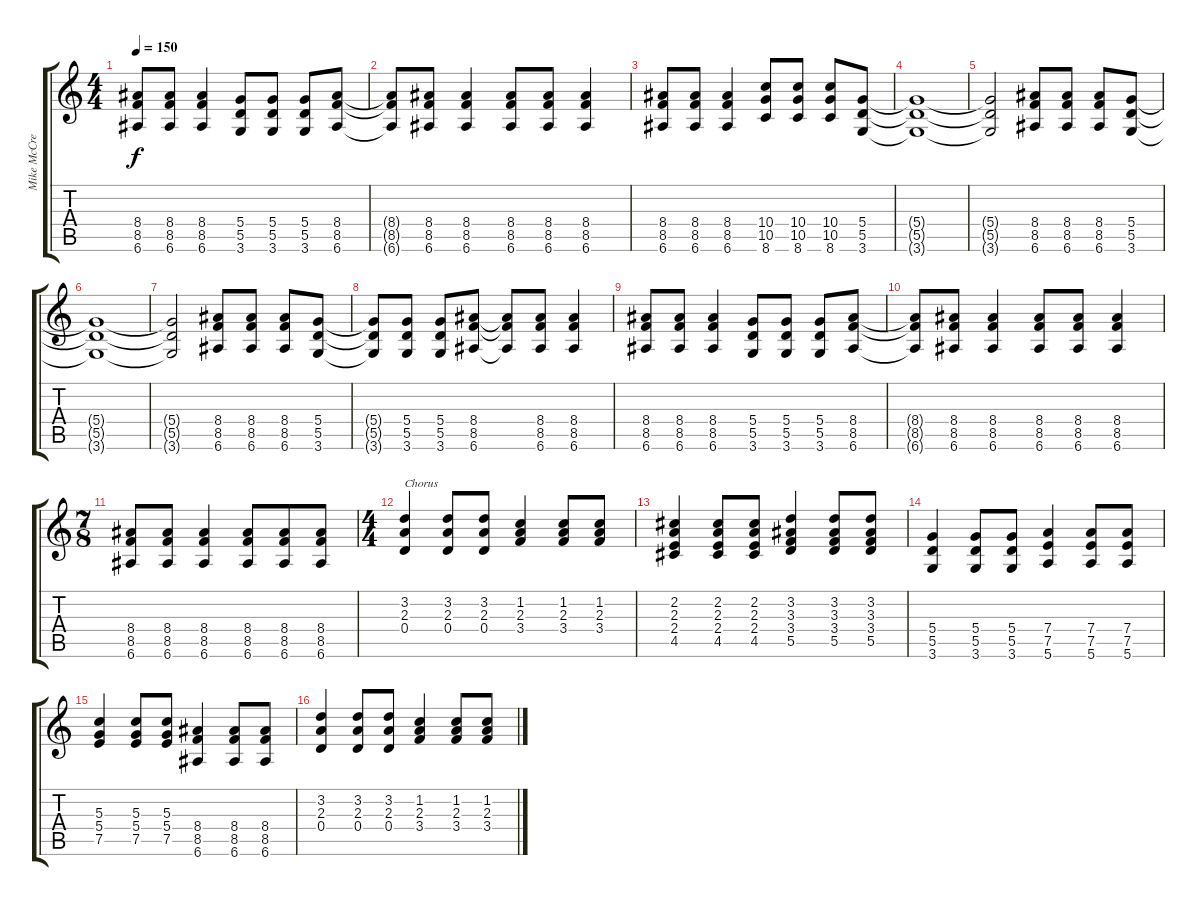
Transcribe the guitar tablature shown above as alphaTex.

\track ("Mike McCready" "Mike McCre") {instrument distortionguitar}
\staff {score tabs}
\tuning (E4 B3 G3 D3 A2 E2) {hide}
\ts (4 4)
\tempo 150
\clef g2
\ks c
(8.4 8.5 6.6).8{dy f} (8.4 8.5 6.6).8 (8.4 8.5 6.6).4 (5.4 5.5 3.6).8 (5.4 5.5 3.6).8 (5.4 5.5 3.6).8 (8.4 8.5 6.6).8 |
(8.4{t} 8.5{t} 6.6{t}).8 (8.4 8.5 6.6).8 (8.4 8.5 6.6).4 (8.4 8.5 6.6).8 (8.4 8.5 6.6).8 (8.4 8.5 6.6).4 |
(8.4 8.5 6.6).8 (8.4 8.5 6.6).8 (8.4 8.5 6.6).4 (10.4 10.5 8.6).8 (10.4 10.5 8.6).8 (10.4 10.5 8.6).8 (5.4 5.5 3.6).8 |
(5.4{t} 5.5{t} 3.6{t}).1 |
(5.4{t} 5.5{t} 3.6{t}).2 (8.4 8.5 6.6).8 (8.4 8.5 6.6).8 (8.4 8.5 6.6).8 (5.4 5.5 3.6).8 |
(5.4{t} 5.5{t} 3.6{t}).1 |
(5.4{t} 5.5{t} 3.6{t}).2 (8.4 8.5 6.6).8 (8.4 8.5 6.6).8 (8.4 8.5 6.6).8 (5.4 5.5 3.6).8 |
(5.4{t} 5.5{t} 3.6{t}).8 (5.4 5.5 3.6).8 (5.4 5.5 3.6).8 (8.4 8.5 6.6).8 (8.4{t} 8.5{t} 6.6{t}).8 (8.4 8.5 6.6).8 (8.4 8.5 6.6).4 |
(8.4 8.5 6.6).8 (8.4 8.5 6.6).8 (8.4 8.5 6.6).4 (5.4 5.5 3.6).8 (5.4 5.5 3.6).8 (5.4 5.5 3.6).8 (8.4 8.5 6.6).8 |
(8.4{t} 8.5{t} 6.6{t}).8 (8.4 8.5 6.6).8 (8.4 8.5 6.6).4 (8.4 8.5 6.6).8 (8.4 8.5 6.6).8 (8.4 8.5 6.6).4 |
\ts (7 8)
(8.4 8.5 6.6).8 (8.4 8.5 6.6).8 (8.4 8.5 6.6).4 (8.4 8.5 6.6).8 (8.4 8.5 6.6).8 (8.4 8.5 6.6).8 |
\ts (4 4)
(3.2 2.3 0.4).4{txt "Chorus"} (3.2 2.3 0.4).8 (3.2 2.3 0.4).8 (1.2 2.3 3.4).4 (1.2 2.3 3.4).8 (1.2 2.3 3.4).8 |
(2.2 2.3 2.4 4.5).4 (2.2 2.3 2.4 4.5).8 (2.2 2.3 2.4 4.5).8 (3.2 3.3 3.4 5.5).4 (3.2 3.3 3.4 5.5).8 (3.2 3.3 3.4 5.5).8 |
(5.4 5.5 3.6).4 (5.4 5.5 3.6).8 (5.4 5.5 3.6).8 (7.4 7.5 5.6).4 (7.4 7.5 5.6).8 (7.4 7.5 5.6).8 |
(5.3 5.4 7.5).4 (5.3 5.4 7.5).8 (5.3 5.4 7.5).8 (8.4 8.5 6.6).4 (8.4 8.5 6.6).8 (8.4 8.5 6.6).8 |
(3.2 2.3 0.4).4 (3.2 2.3 0.4).8 (3.2 2.3 0.4).8 (1.2 2.3 3.4).4 (1.2 2.3 3.4).8 (1.2 2.3 3.4).8
